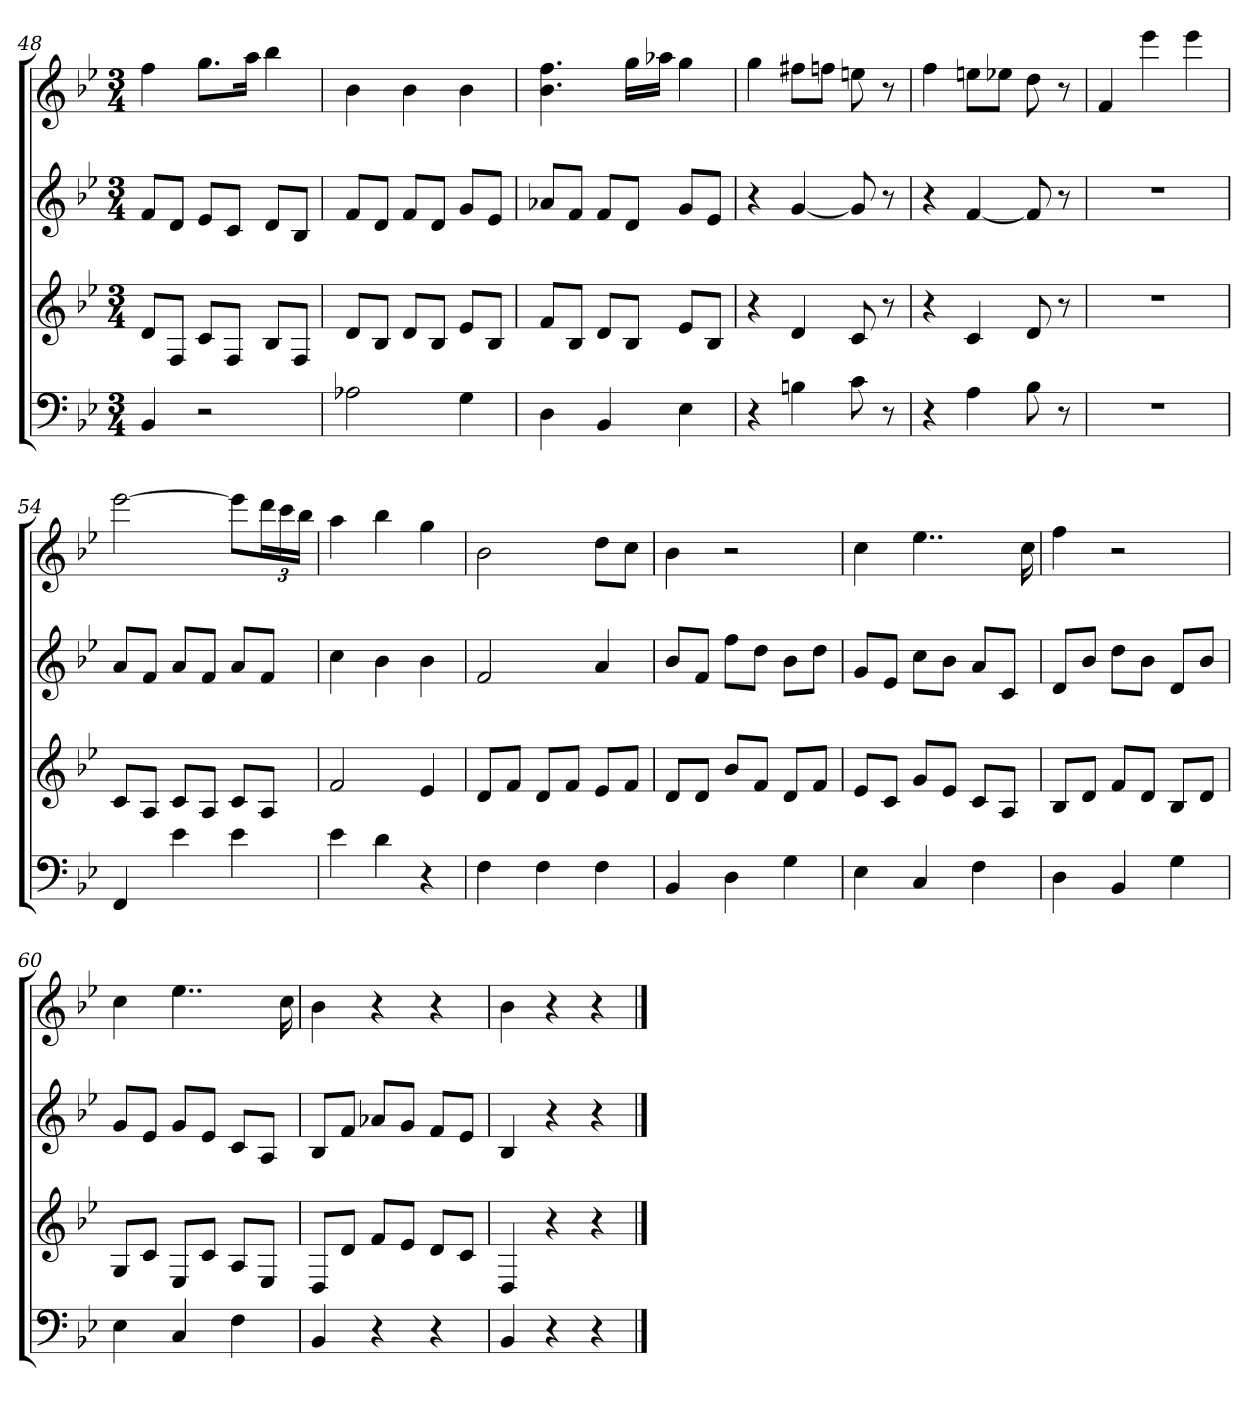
**kern	**kern	**kern	**kern
*part4	*part3	*part2	*part1
*staff4	*staff3	*staff2	*staff1
*k[b-e-]	*k[b-e-]	*k[b-e-]	*k[b-e-]
*B-:	*B-:	*B-:	*B-:
*M3/4	*M3/4	*M3/4	*M3/4
=48	=48	=48	=48
4BB-	8dL	8fL	4ff
.	8FJ	8dJ	.
2r	8cL	8e-L	8.ggL
.	8FJ	8cJ	.
.	.	.	16aaJk
.	8B-L	8dL	4bb-
.	8FJ	8B-J	.
=49	=49	=49	=49
2A-X	8dL	8fL	4b-
.	8B-J	8dJ	.
.	8dL	8fL	4b-
.	8B-J	8dJ	.
4G	8e-L	8gL	4b-
.	8B-J	8e-J	.
=50	=50	=50	=50
4D	8fL	8a-XL	4.b- 4.ff
.	8B-J	8fJ	.
4BB-	8dL	8fL	.
.	8B-J	8dJ	16ggLL
.	.	.	16aa-XJJ
4E-	8e-L	8gL	4gg
.	8B-J	8e-J	.
=51	=51	=51	=51
4r	4r	4r	4gg
4Bn	4d	[4g	8ff#XL
.	.	.	8ffnJ
8c	8c	8g]	8een
8r	8r	8r	8r
=52	=52	=52	=52
4r	4r	4r	4ff
4A	4c	[4f	8eenL
.	.	.	8ee-XJ
8B-	8d	8f]	8dd
8r	8r	8r	8r
=53	=53	=53	=53
2.r	2.r	2.r	4f
.	.	.	4eee-
.	.	.	4eee-
=54	=54	=54	=54
4FF	8cL	8aL	[2eee-
.	8AJ	8fJ	.
4e-	8cL	8aL	.
.	8AJ	8fJ	.
4e-	8cL	8aL	8eee-L]
.	8AJ	8fJ	24dddL
.	.	.	24ccc
.	.	.	24bb-JJ
=55	=55	=55	=55
4e-	2f	4cc	4aa
4d	.	4b-	4bb-
4r	4e-	4b-	4gg
=56	=56	=56	=56
4F	8dL	2f	2b-
.	8fJ	.	.
4F	8dL	.	.
.	8fJ	.	.
4F	8e-L	4a	8ddL
.	8fJ	.	8ccJ
=57	=57	=57	=57
4BB-	8dL	8b-L	4b-
.	8dJ	8fJ	.
4D	8b-L	8ffL	2r
.	8fJ	8ddJ	.
4G	8dL	8b-L	.
.	8fJ	8ddJ	.
=58	=58	=58	=58
4E-	8e-L	8gL	4cc
.	8cJ	8e-J	.
4C	8gL	8ccL	4..ee-
.	8e-J	8b-J	.
4F	8cL	8aL	.
.	8AJ	8cJ	.
.	.	.	16cc
=59	=59	=59	=59
4D	8B-L	8dL	4ff
.	8dJ	8b-J	.
4BB-	8fL	8ddL	2r
.	8dJ	8b-J	.
4G	8B-L	8dL	.
.	8dJ	8b-J	.
=60	=60	=60	=60
4E-	8GL	8gL	4cc
.	8cJ	8e-J	.
4C	8E-L	8gL	4..ee-
.	8cJ	8e-J	.
4F	8AL	8cL	.
.	8E-J	8AJ	.
.	.	.	16cc
=61a	=61a	=61a	=61a
4BB-	8DL	8B-L	4b-
.	8dJ	8fJ	.
4r	8fL	8a-XL	4r
.	8e-J	8gJ	.
4r	8dL	8fL	4r
.	8cJ	8e-J	.
=61b	=61b	=61b	=61b
4BB-	4D	4B-	4b-
4r	4r	4r	4r
4r	4r	4r	4r
==	==	==	==
*-	*-	*-	*-
